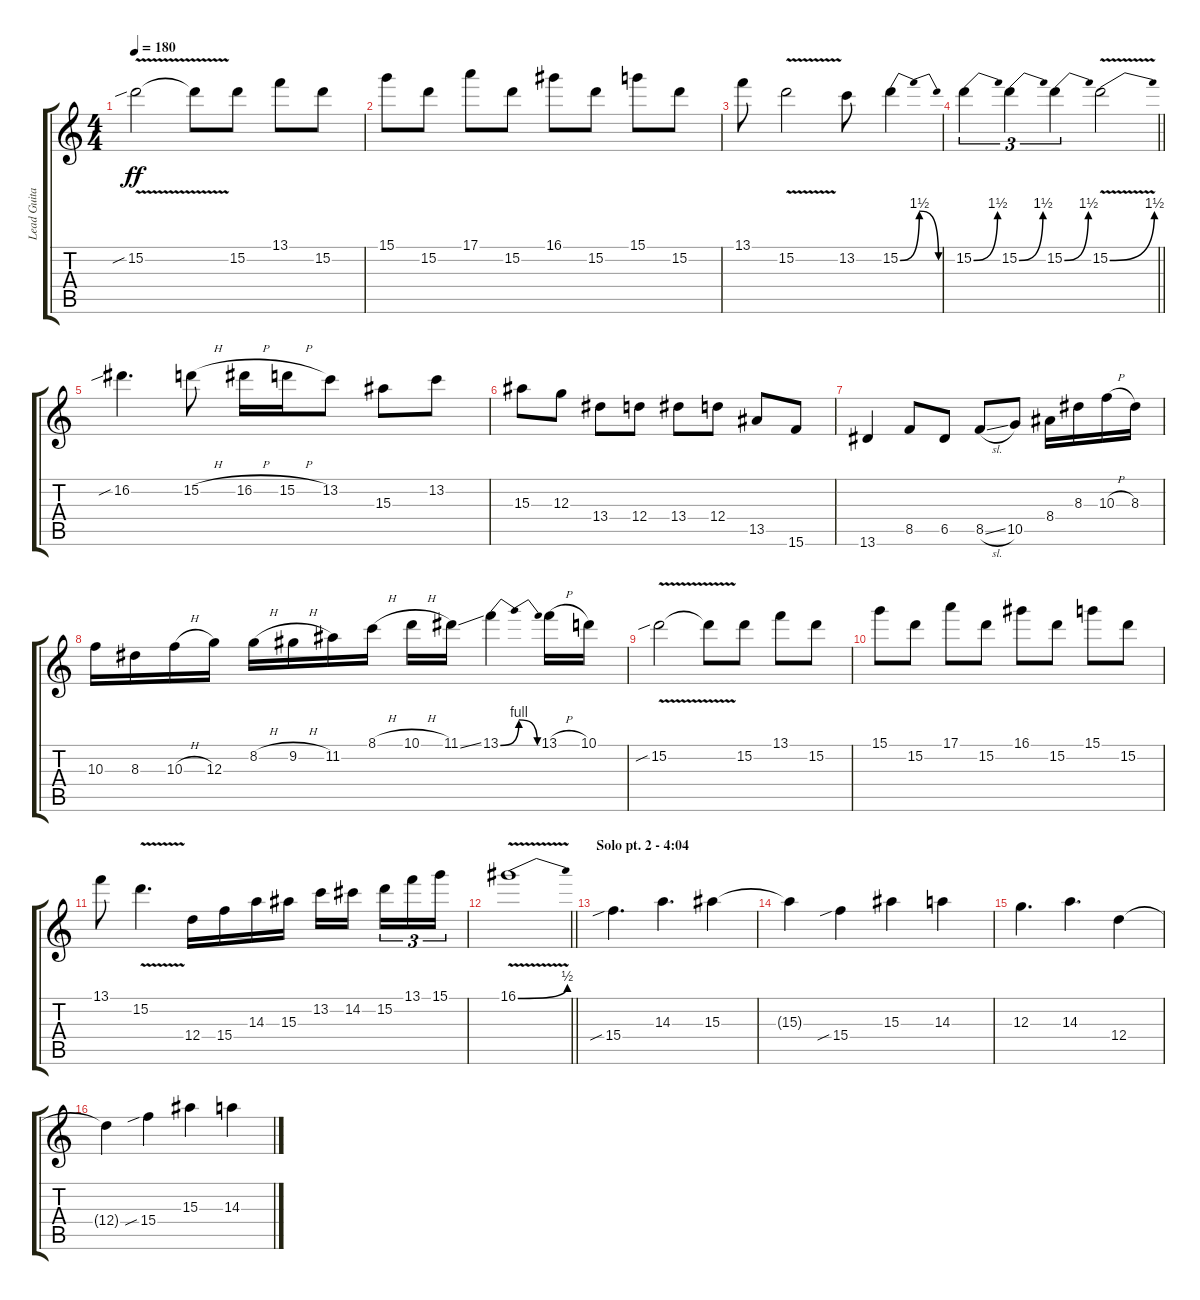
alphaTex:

\track ("Lead Guitar Solo" "Lead Guita") {instrument distortionguitar}
\staff {score tabs}
\tuning (E4 B3 G3 D3 A2 D2) {hide}
\ts (4 4)
\tempo 180
\clef g2
\ks c
15.2{v sib}.2{dy ff} 15.2{t}.8 15.2.8 13.1.8 15.2.8 |
15.1.8 15.2.8 17.1.8 15.2.8 16.1.8 15.2.8 15.1.8 15.2.8 |
13.1.8 15.2{v}.2 13.2.8 15.2{be (bendrelease 0 0 15 6 45 6 60 0)}.4 |
\barLineRight lightlight
15.2{be (bend 0 0 60 6)}.4{tu (3 2)} 15.2{be (bend 0 0 60 6)}.4{tu (3 2)} 15.2{be (bend 0 0 60 6)}.4{tu (3 2)} 15.2{be (bend 0 0 60 6) v}.2 |
16.2{sib}.4{d} 15.2{h}.8 16.2{h}.16 15.2{h}.16 13.2.8 15.3.8 13.2.8 |
15.3.8 12.3.8 13.4.8 12.4.8 13.4.8 12.4.8 13.5.8 15.6.8 |
13.6.4 8.5.8 6.5.8 8.5{sl}.8 10.5.8 8.4.16 8.3.16 10.3{h}.16 8.3.16 |
10.3.16 8.3.16 10.3{h}.16 12.3.16 8.2{h}.16 9.2{h}.16 11.2.16 8.1{h}.16 10.1{h}.16 11.1{ss}.16 13.1{be (bendrelease 0 0 15 4 45 4 60 0)}.4 13.1{h}.16 10.1.16 |
15.2{v sib}.2 15.2{t}.8 15.2.8 13.1.8 15.2.8 |
15.1.8 15.2.8 17.1.8 15.2.8 16.1.8 15.2.8 15.1.8 15.2.8 |
13.1.8 15.2{v}.4{d} 12.4.16 15.4.16 14.3.16 15.3.16 13.2.16 14.2.16{beam splitsecondary} 15.2.16{tu (3 2)} 13.1.16{tu (3 2)} 15.1.16{tu (3 2)} |
\barLineRight lightlight
16.1{be (bend 0 0 60 2) v}.1 |
\section ("" "Solo pt. 2 - 4:04")
15.4{sib}.4{d} 14.3.4{d} 15.3.4 |
15.3{t}.4 15.4{sib}.4 15.3.4 14.3.4 |
12.3.4{d} 14.3.4{d} 12.4.4 |
12.4{t}.4 15.4{sib}.4 15.3.4 14.3.4
